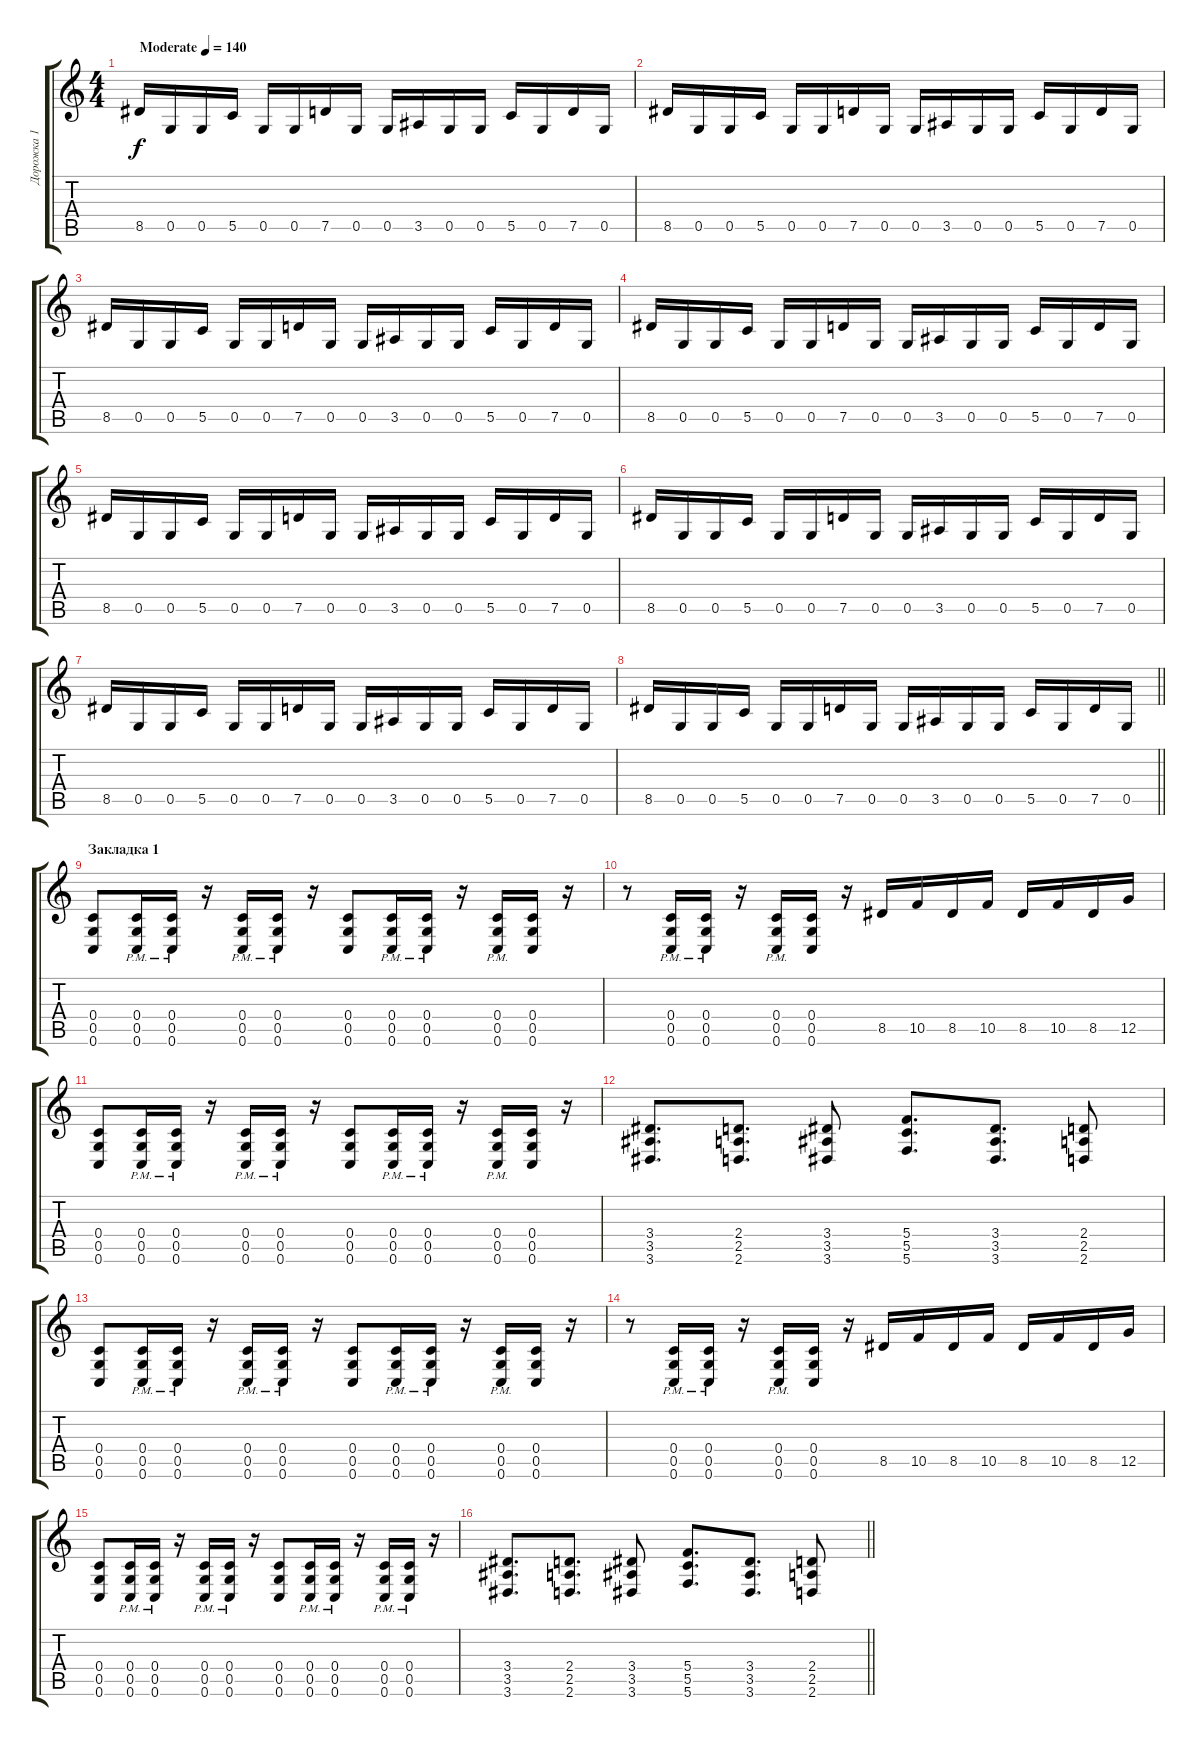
\track ("Дорожка 1" "Дорожка 1") {instrument overdrivenguitar}
\staff {score tabs}
\tuning (D4 A3 F3 C3 G2 C2) {hide}
\ts (4 4)
\tempo (140 "Moderate")
\clef g2
\ks c
8.5.16{dy f instrument overdrivenguitar} 0.5.16 0.5.16 5.5.16 0.5.16 0.5.16 7.5.16 0.5.16 0.5.16 3.5.16 0.5.16 0.5.16 5.5.16 0.5.16 7.5.16 0.5.16 |
8.5.16 0.5.16 0.5.16 5.5.16 0.5.16 0.5.16 7.5.16 0.5.16 0.5.16 3.5.16 0.5.16 0.5.16 5.5.16 0.5.16 7.5.16 0.5.16 |
8.5.16 0.5.16 0.5.16 5.5.16 0.5.16 0.5.16 7.5.16 0.5.16 0.5.16 3.5.16 0.5.16 0.5.16 5.5.16 0.5.16 7.5.16 0.5.16 |
8.5.16 0.5.16 0.5.16 5.5.16 0.5.16 0.5.16 7.5.16 0.5.16 0.5.16 3.5.16 0.5.16 0.5.16 5.5.16 0.5.16 7.5.16 0.5.16 |
8.5.16 0.5.16 0.5.16 5.5.16 0.5.16 0.5.16 7.5.16 0.5.16 0.5.16 3.5.16 0.5.16 0.5.16 5.5.16 0.5.16 7.5.16 0.5.16 |
8.5.16 0.5.16 0.5.16 5.5.16 0.5.16 0.5.16 7.5.16 0.5.16 0.5.16 3.5.16 0.5.16 0.5.16 5.5.16 0.5.16 7.5.16 0.5.16 |
8.5.16 0.5.16 0.5.16 5.5.16 0.5.16 0.5.16 7.5.16 0.5.16 0.5.16 3.5.16 0.5.16 0.5.16 5.5.16 0.5.16 7.5.16 0.5.16 |
\barLineRight lightlight
8.5.16 0.5.16 0.5.16 5.5.16 0.5.16 0.5.16 7.5.16 0.5.16 0.5.16 3.5.16 0.5.16 0.5.16 5.5.16 0.5.16 7.5.16 0.5.16 |
\section ("" "Закладка 1")
(0.4 0.5 0.6).8 (0.4{pm} 0.5{pm} 0.6{pm}).16 (0.4{pm} 0.5{pm} 0.6{pm}).16 r.16 (0.4{pm} 0.5{pm} 0.6{pm}).16 (0.4{pm} 0.5{pm} 0.6{pm}).16 r.16 (0.4 0.5 0.6).8 (0.4{pm} 0.5{pm} 0.6{pm}).16 (0.4{pm} 0.5{pm} 0.6{pm}).16 r.16 (0.4{pm} 0.5{pm} 0.6{pm}).16 (0.4 0.5 0.6).16 r.16 |
r.8 (0.4{pm} 0.5{pm} 0.6{pm}).16 (0.4{pm} 0.5{pm} 0.6{pm}).16 r.16 (0.4{pm} 0.5{pm} 0.6{pm}).16 (0.4 0.5 0.6).16 r.16 8.5.16 10.5.16 8.5.16 10.5.16 8.5.16 10.5.16 8.5.16 12.5.16 |
(0.4 0.5 0.6).8 (0.4{pm} 0.5{pm} 0.6{pm}).16 (0.4{pm} 0.5{pm} 0.6{pm}).16 r.16 (0.4{pm} 0.5{pm} 0.6{pm}).16 (0.4{pm} 0.5{pm} 0.6{pm}).16 r.16 (0.4 0.5 0.6).8 (0.4{pm} 0.5{pm} 0.6{pm}).16 (0.4{pm} 0.5{pm} 0.6{pm}).16 r.16 (0.4{pm} 0.5{pm} 0.6{pm}).16 (0.4 0.5 0.6).16 r.16 |
(3.4 3.5 3.6).8{d} (2.4 2.5 2.6).8{d} (3.4 3.5 3.6).8 (5.4 5.5 5.6).8{d} (3.4 3.5 3.6).8{d} (2.4 2.5 2.6).8 |
(0.4 0.5 0.6).8 (0.4{pm} 0.5{pm} 0.6{pm}).16 (0.4{pm} 0.5{pm} 0.6{pm}).16 r.16 (0.4{pm} 0.5{pm} 0.6{pm}).16 (0.4{pm} 0.5{pm} 0.6{pm}).16 r.16 (0.4 0.5 0.6).8 (0.4{pm} 0.5{pm} 0.6{pm}).16 (0.4{pm} 0.5{pm} 0.6{pm}).16 r.16 (0.4{pm} 0.5{pm} 0.6{pm}).16 (0.4 0.5 0.6).16 r.16 |
r.8 (0.4{pm} 0.5{pm} 0.6{pm}).16 (0.4{pm} 0.5{pm} 0.6{pm}).16 r.16 (0.4{pm} 0.5{pm} 0.6{pm}).16 (0.4 0.5 0.6).16 r.16 8.5.16 10.5.16 8.5.16 10.5.16 8.5.16 10.5.16 8.5.16 12.5.16 |
(0.4 0.5 0.6).8 (0.4{pm} 0.5{pm} 0.6{pm}).16 (0.4{pm} 0.5{pm} 0.6{pm}).16 r.16 (0.4{pm} 0.5{pm} 0.6{pm}).16 (0.4{pm} 0.5{pm} 0.6{pm}).16 r.16 (0.4 0.5 0.6).8 (0.4{pm} 0.5{pm} 0.6{pm}).16 (0.4{pm} 0.5{pm} 0.6{pm}).16 r.16 (0.4{pm} 0.5{pm} 0.6{pm}).16 (0.4{pm} 0.5{pm} 0.6{pm}).16 r.16 |
\barLineRight lightlight
(3.4 3.5 3.6).8{d} (2.4 2.5 2.6).8{d} (3.4 3.5 3.6).8 (5.4 5.5 5.6).8{d} (3.4 3.5 3.6).8{d} (2.4 2.5 2.6).8
